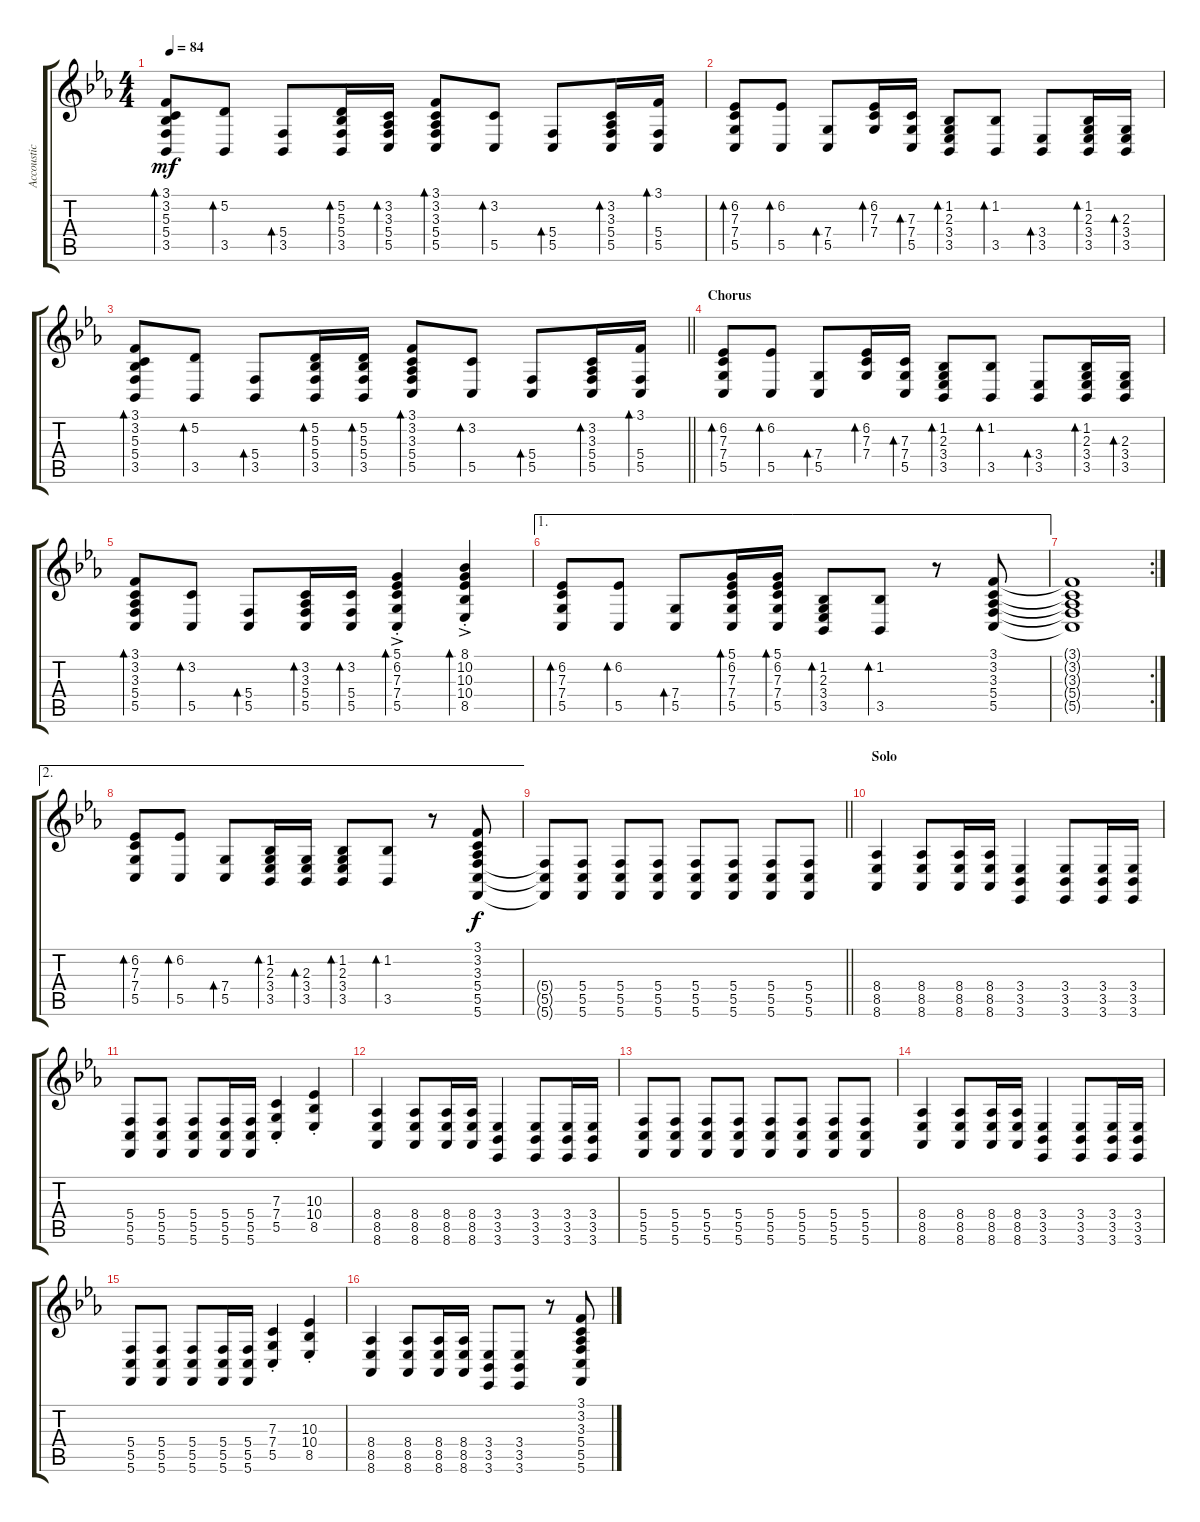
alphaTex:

\track ("Accoustic Guitar" "Accoustic ") {instrument brightacousticpiano}
\staff {score tabs}
\tuning (D4 A3 F3 C3 G2 C2) {hide}
\ts (4 4)
\tempo 84
\clef g2
\ks cminor
(3.1 3.2 5.3 5.4 3.5).8{bd 60 dy mf} (5.2 3.5).8{bd 60} (5.4 3.5).8{bd 60} (5.2 5.3 5.4 3.5).16{bd 60} (3.2 3.3 5.4 5.5).16{bd 60} (3.1 3.2 3.3 5.4 5.5).8{bd 60} (3.2 5.5).8{bd 60} (5.4 5.5).8{bd 60} (3.2 3.3 5.4 5.5).16{bd 60} (3.1 5.4 5.5).16{bd 60} |
(6.2 7.3 7.4 5.5).8{bd 60} (6.2 5.5).8{bd 60} (7.4 5.5).8{bd 60} (6.2 7.3 7.4).16{bd 60} (7.3 7.4 5.5).16{bd 60} (1.2 2.3 3.4 3.5).8{bd 60} (1.2 3.5).8{bd 60} (3.4 3.5).8{bd 60} (1.2 2.3 3.4 3.5).16{bd 60} (2.3 3.4 3.5).16{bd 60} |
\barLineRight lightlight
(3.1 3.2 5.3 5.4 3.5).8{bd 60} (5.2 3.5).8{bd 60} (5.4 3.5).8{bd 60} (5.2 5.3 5.4 3.5).16{bd 60} (5.2 5.3 5.4 3.5).16{bd 60} (3.1 3.2 3.3 5.4 5.5).8{bd 60} (3.2 5.5).8{bd 60} (5.4 5.5).8{bd 60} (3.2 3.3 5.4 5.5).16{bd 60} (3.1 5.4 5.5).16{bd 60} |
\section ("" "Chorus")
(6.2 7.3 7.4 5.5).8{bd 60} (6.2 5.5).8{bd 60} (7.4 5.5).8{bd 60} (6.2 7.3 7.4).16{bd 60} (7.3 7.4 5.5).16{bd 60} (1.2 2.3 3.4 3.5).8{bd 60} (1.2 3.5).8{bd 60} (3.4 3.5).8{bd 60} (1.2 2.3 3.4 3.5).16{bd 60} (2.3 3.4 3.5).16{bd 60} |
(3.1 3.2 3.3 5.4 5.5).8{bd 60} (3.2 5.5).8{bd 60} (5.4 5.5).8{bd 60} (3.2 3.3 5.4 5.5).16{bd 60} (3.2 5.4 5.5).16{bd 60} (5.1{ac st} 6.2{ac st} 7.3{ac st} 7.4{ac st} 5.5{ac st}).4{bd 60} (8.1{ac st} 10.2{ac st} 10.3{ac st} 10.4{ac st} 8.5{ac st}).4{bd 60} |
\ae 1
(6.2 7.3 7.4 5.5).8{bd 60} (6.2 5.5).8{bd 60} (7.4 5.5).8{bd 60} (5.1 6.2 7.3 7.4 5.5).16{bd 60} (5.1 6.2 7.3 7.4 5.5).16{bd 60} (1.2 2.3 3.4 3.5).8{bd 60} (1.2 3.5).8{bd 60} r.8 (3.1 3.2 3.3 5.4 5.5).8 |
\rc 2
(3.1{t} 3.2{t} 3.3{t} 5.4{t} 5.5{t}).1 |
\ae 2
(6.2 7.3 7.4 5.5).8{bd 60} (6.2 5.5).8{bd 60} (7.4 5.5).8{bd 60} (1.2 2.3 3.4 3.5).16{bd 60} (2.3 3.4 3.5).16{bd 60} (1.2 2.3 3.4 3.5).8{bd 60} (1.2 3.5).8{bd 60} r.8 (3.1 3.2 3.3 5.4 5.5 5.6).8{dy f} |
\barLineRight lightlight
(5.4{t} 5.5{t} 5.6{t}).8 (5.4 5.5 5.6).8 (5.4 5.5 5.6).8 (5.4 5.5 5.6).8 (5.4 5.5 5.6).8 (5.4 5.5 5.6).8 (5.4 5.5 5.6).8 (5.4 5.5 5.6).8 |
\section ("" "Solo")
(8.4 8.5 8.6).4 (8.4 8.5 8.6).8 (8.4 8.5 8.6).16 (8.4 8.5 8.6).16 (3.4 3.5 3.6).4 (3.4 3.5 3.6).8 (3.4 3.5 3.6).16 (3.4 3.5 3.6).16 |
(5.4 5.5 5.6).8 (5.4 5.5 5.6).8 (5.4 5.5 5.6).8 (5.4 5.5 5.6).16 (5.4 5.5 5.6).16 (7.3{st} 7.4{st} 5.5{st}).4 (10.3{st} 10.4{st} 8.5{st}).4 |
(8.4 8.5 8.6).4 (8.4 8.5 8.6).8 (8.4 8.5 8.6).16 (8.4 8.5 8.6).16 (3.4 3.5 3.6).4 (3.4 3.5 3.6).8 (3.4 3.5 3.6).16 (3.4 3.5 3.6).16 |
(5.4 5.5 5.6).8 (5.4 5.5 5.6).8 (5.4 5.5 5.6).8 (5.4 5.5 5.6).8 (5.4 5.5 5.6).8 (5.4 5.5 5.6).8 (5.4 5.5 5.6).8 (5.4 5.5 5.6).8 |
(8.4 8.5 8.6).4 (8.4 8.5 8.6).8 (8.4 8.5 8.6).16 (8.4 8.5 8.6).16 (3.4 3.5 3.6).4 (3.4 3.5 3.6).8 (3.4 3.5 3.6).16 (3.4 3.5 3.6).16 |
(5.4 5.5 5.6).8 (5.4 5.5 5.6).8 (5.4 5.5 5.6).8 (5.4 5.5 5.6).16 (5.4 5.5 5.6).16 (7.3{st} 7.4{st} 5.5{st}).4 (10.3{st} 10.4{st} 8.5{st}).4 |
(8.4 8.5 8.6).4 (8.4 8.5 8.6).8 (8.4 8.5 8.6).16 (8.4 8.5 8.6).16 (3.4 3.5 3.6).8 (3.4 3.5 3.6).8 r.8 (3.1 3.2 3.3 5.4 5.5 5.6).8{instrument acousticguitarsteel}
